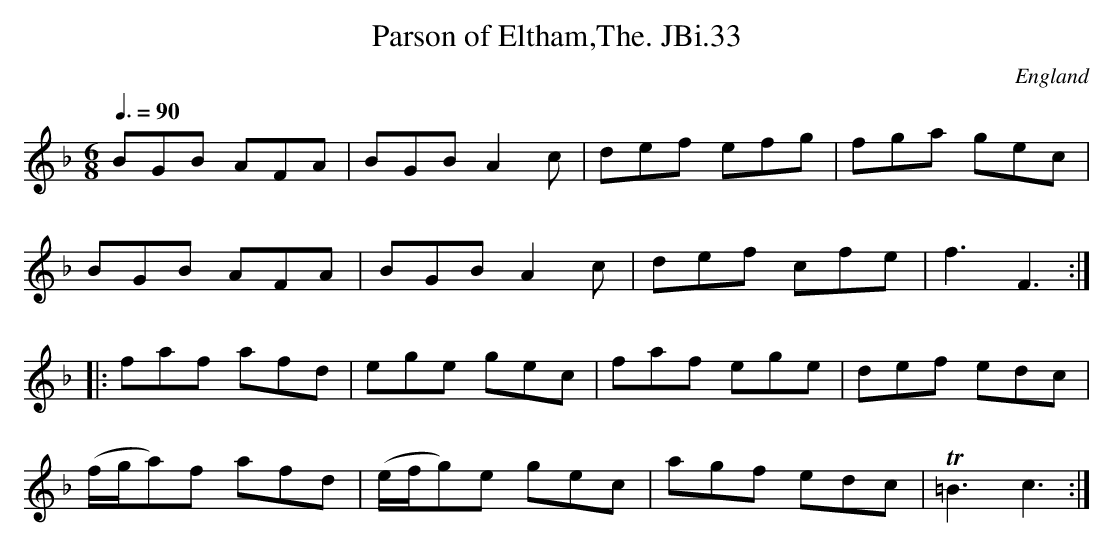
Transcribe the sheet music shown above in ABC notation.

X:1
T:Parson of Eltham,The. JBi.33
L:1/8
M:6/8
O:England
Q:3/8=90
K:F
BGB AFA|BGBA2c|def efg|fga gec|!
BGB AFA|BGBA2c|def cfe|f3F3:|!
|:faf afd|ege gec|faf ege|def edc|!
(f/g/a)f afd|(e/f/g)e gec|agf edc|T=B3c3:|
